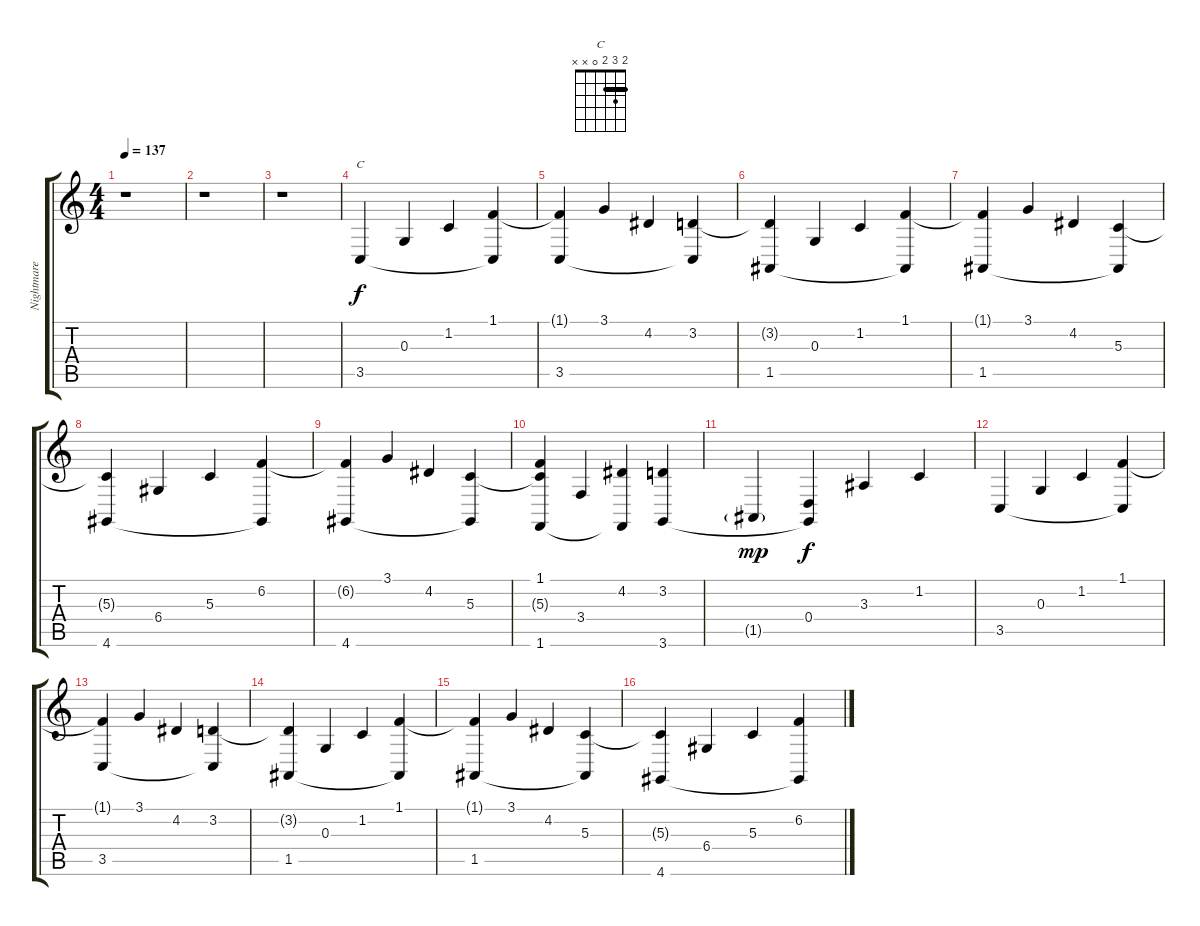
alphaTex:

\track ("Nightmare Industries Syntezer 2" "Nightmare ") {instrument acousticgrandpiano}
\staff {score tabs}
\tuning (E4 B3 G3 D3 A2 E2) {hide}
\chord ("C" 2 3 2 0 x x) {barre 2}
\ts (4 4)
\tempo 137
\clef g2
\ks c
r.1{dy f} |
r.1 |
r.1 |
3.5.4{ch "C"} 0.3.4 1.2.4 (1.1 3.5{t}).4 |
(1.1{t} 3.5).4 3.1.4 4.2.4 (3.2 3.5{t}).4 |
(3.2{t} 1.5).4 0.3.4 1.2.4 (1.1 1.5{t}).4 |
(1.1{t} 1.5).4 3.1.4 4.2.4 (5.3 1.5{t}).4 |
(5.3{t} 4.6).4 6.4.4 5.3.4 (6.2 4.6{t}).4 |
(6.2{t} 4.6).4 3.1.4 4.2.4 (5.3 4.6{t}).4 |
(1.1 5.3{t} 1.6).4 3.4.4 (4.2 1.6{t}).4 (3.2 3.6).4 |
1.5{g}.4{dy mp} (0.4 3.6{t}).4{dy f} 3.3.4 1.2.4 |
3.5.4 0.3.4 1.2.4 (1.1 3.5{t}).4 |
(1.1{t} 3.5).4 3.1.4 4.2.4 (3.2 3.5{t}).4 |
(3.2{t} 1.5).4 0.3.4 1.2.4 (1.1 1.5{t}).4 |
(1.1{t} 1.5).4 3.1.4 4.2.4 (5.3 1.5{t}).4 |
(5.3{t} 4.6).4 6.4.4 5.3.4 (6.2 4.6{t}).4
